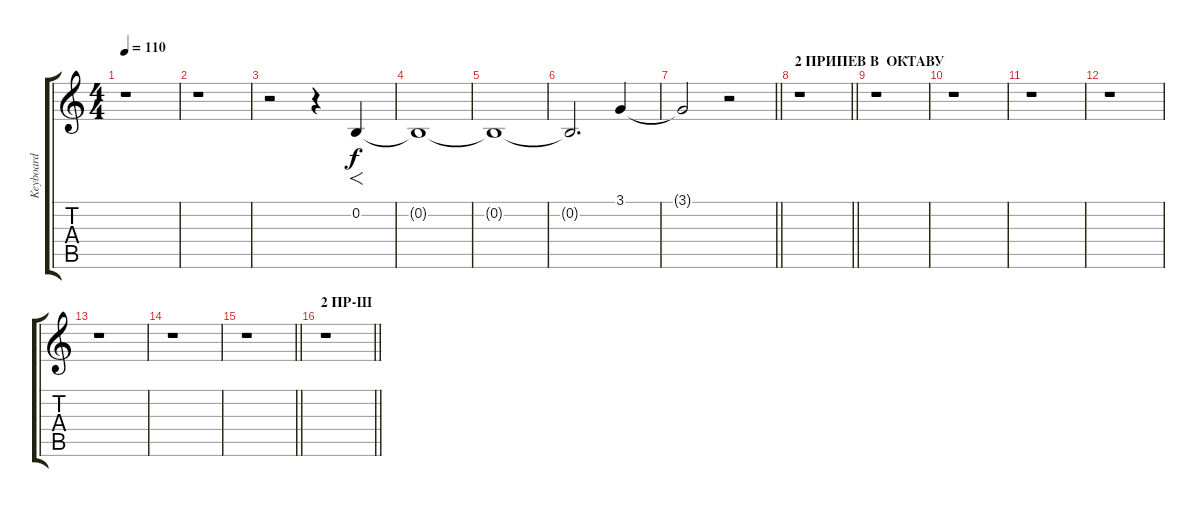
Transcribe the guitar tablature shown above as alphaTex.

\track ("Keyboard" "Keyboard") {instrument pad8sweep}
\staff {score tabs}
\tuning (E4 B3 G3 D3 A2 E2) {hide}
\ts (4 4)
\tempo 110
\clef g2
\ks c
r.1{dy f} |
r.1 |
r.2 r.4 0.2.4{f} |
0.2{t}.1 |
0.2{t}.1 |
0.2{t}.2{d} 3.1.4 |
\barLineRight lightlight
3.1{t}.2 r.2 |
\section ("" "2 ПРИПЕВ В  ОКТАВУ")
\barLineRight lightlight
r.1 |
r.1 |
r.1 |
r.1 |
r.1 |
r.1 |
r.1 |
\barLineRight lightlight
r.1 |
\section ("" "2 ПР-Ш")
\barLineRight lightlight
r.1
